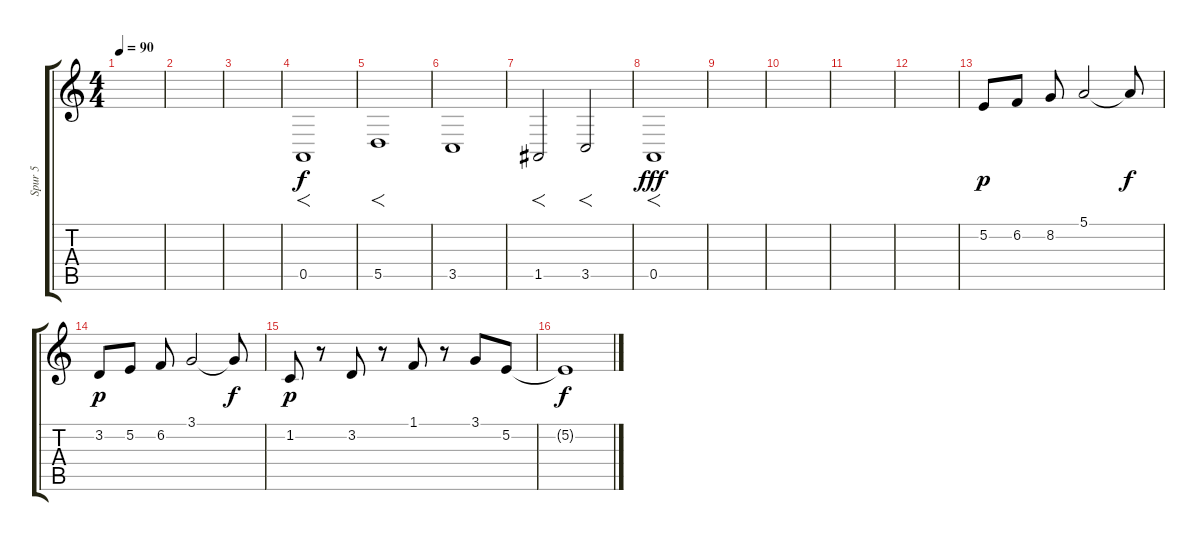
\track ("Spur 5" "Spur 5") {instrument choiraahs}
\staff {score tabs}
\tuning (E4 B3 G3 D3 A2 E2) {hide}
\ts (4 4)
\tempo 90
\clef g2
\ks c
|
|
|
0.5.1{f} |
5.5.1{f} |
3.5.1 |
1.5.2{f} 3.5.2{f dy f} |
0.5.1{f dy fff} |
|
|
|
|
5.2.8{dy p} 6.2.8 8.2.8 5.1.2 5.1{t}.8{dy f} |
3.2.8{dy p} 5.2.8 6.2.8 3.1.2 3.1{t}.8{dy f} |
1.2.8{dy p} r.8 3.2.8 r.8 1.1.8 r.8 3.1.8 5.2.8 |
5.2{t}.1{dy f}
